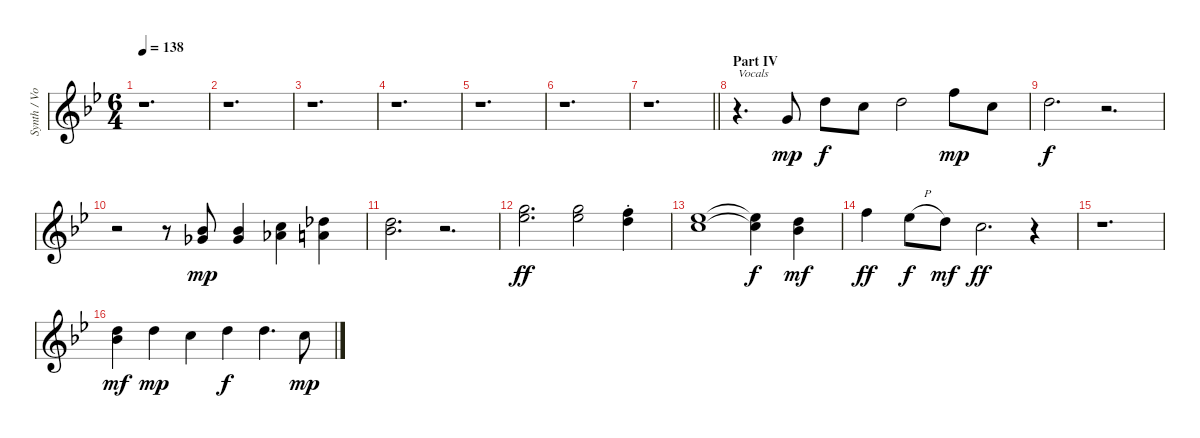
\track ("Synth / Vocals" "Synth / Vo") {instrument flute}
\staff {score}
\tuning (E4 B3 G3 D3 A2 E2) {hide}
\ts (6 4)
\tempo 138
\clef g2
\ks gminor
r.1{d dy mf} |
r.1{d} |
r.1{d} |
r.1{d} |
r.1{d} |
r.1{d} |
\barLineRight lightlight
r.1{d} |
\section ("" "Part IV")
r.4{d txt "Vocals" volume 13 instrument flute} 12.3.8{dy mp} 10.1.8{dy f} 13.2.8 10.1.2 13.1.8{dy mp} 13.2.8 |
10.1.2{d dy f} r.2{d} |
r.2 r.8 (11.2 11.3).8{dy mp} (11.2 11.3).4 (13.2 13.3).4 (14.2 14.3).4 |
(15.2 15.3).2{d} r.2{d} |
(15.1 16.2).2{d dy ff} (15.1 16.2).2 (13.1{st} 15.2{st}).4 |
(11.1 13.2).1 (11.1{t} 13.2{t}).4{dy f} (10.1 11.2).4{dy mf} |
13.1.4{dy ff} 11.1{h}.8{dy f} 10.1.8{dy mf} 13.2.2{d dy ff} r.4 |
r.1{d} |
(10.1 15.3).4{dy mf} 10.1.4{dy mp} 13.2.4 10.1.4{dy f} 10.1.4{d} 13.2.8{dy mp}
